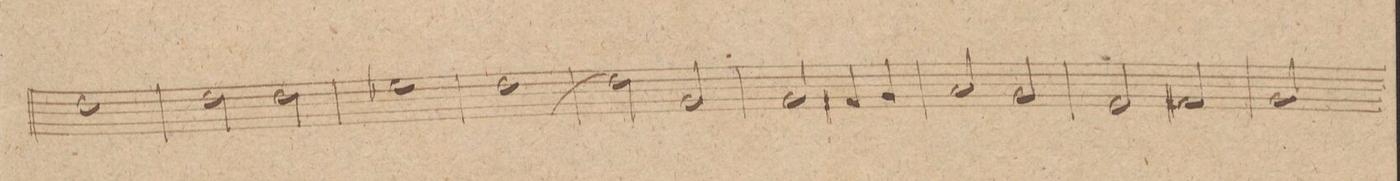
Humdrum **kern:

**kern	**dynam
*I"Corno. 1mo in D.	*
*clefG2	*
*k[]	*
*met(c|)	*
*M2/2	*
1dd	.
=15	=15
2dd\	.
2dd\	.
=16	=16
1ee-X	.
=17	=17
[1dd	.
=18	=18
2dd\]	.
2g/	.
=19	=19
2g/	.
4f#X/	.
4g/	.
=20	=20
2a/	.
2g/	.
=21	=21
2e/	.
2f#X/	.
=22	=22
2g/	.
*-	*-
